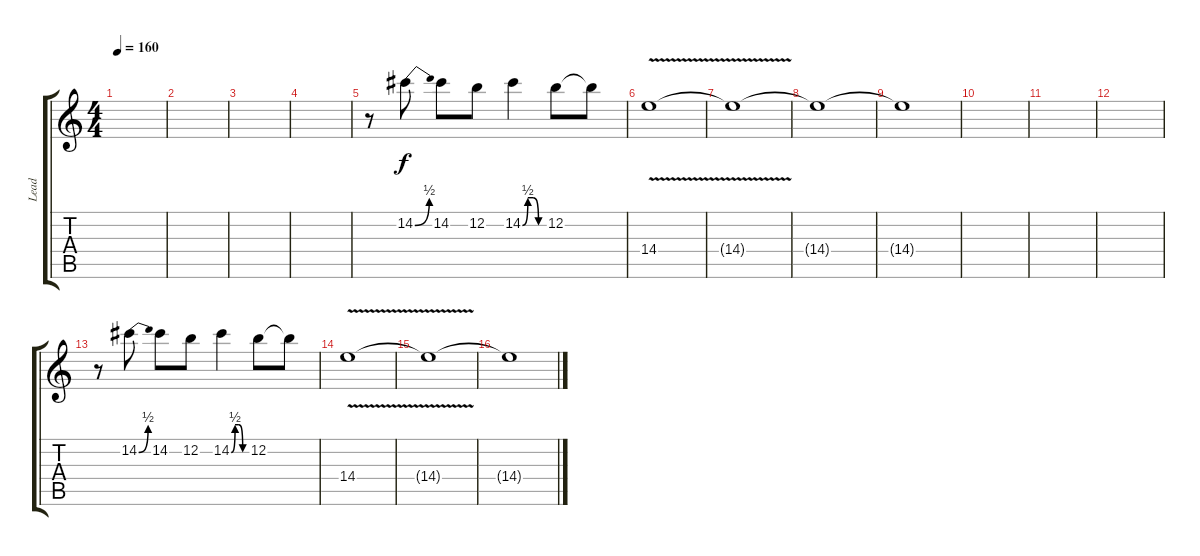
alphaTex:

\track ("Lead" "Lead") {instrument overdrivenguitar}
\staff {score tabs}
\tuning (E4 B3 G3 D3 A2 E2) {hide}
\ts (4 4)
\tempo 160
\clef g2
\ks c
|
|
|
|
r.8 14.2{be (bend 0 0 60 2)}.8 14.2.8 12.2.8 14.2{be (custom 0 0 15 2 30 2 45 0 60 0)}.4 12.2.8 12.2{t}.8 |
14.4{v}.1 |
14.4{t}.1 |
14.4{t}.1 |
14.4{t}.1{volume 0} |
|
|
|
r.8{volume 11} 14.2{be (bend 0 0 60 2)}.8 14.2.8 12.2.8 14.2{be (custom 0 0 15 2 30 2 45 0 60 0)}.4 12.2.8 12.2{t}.8 |
14.4{v}.1 |
14.4{t}.1 |
14.4{t}.1
